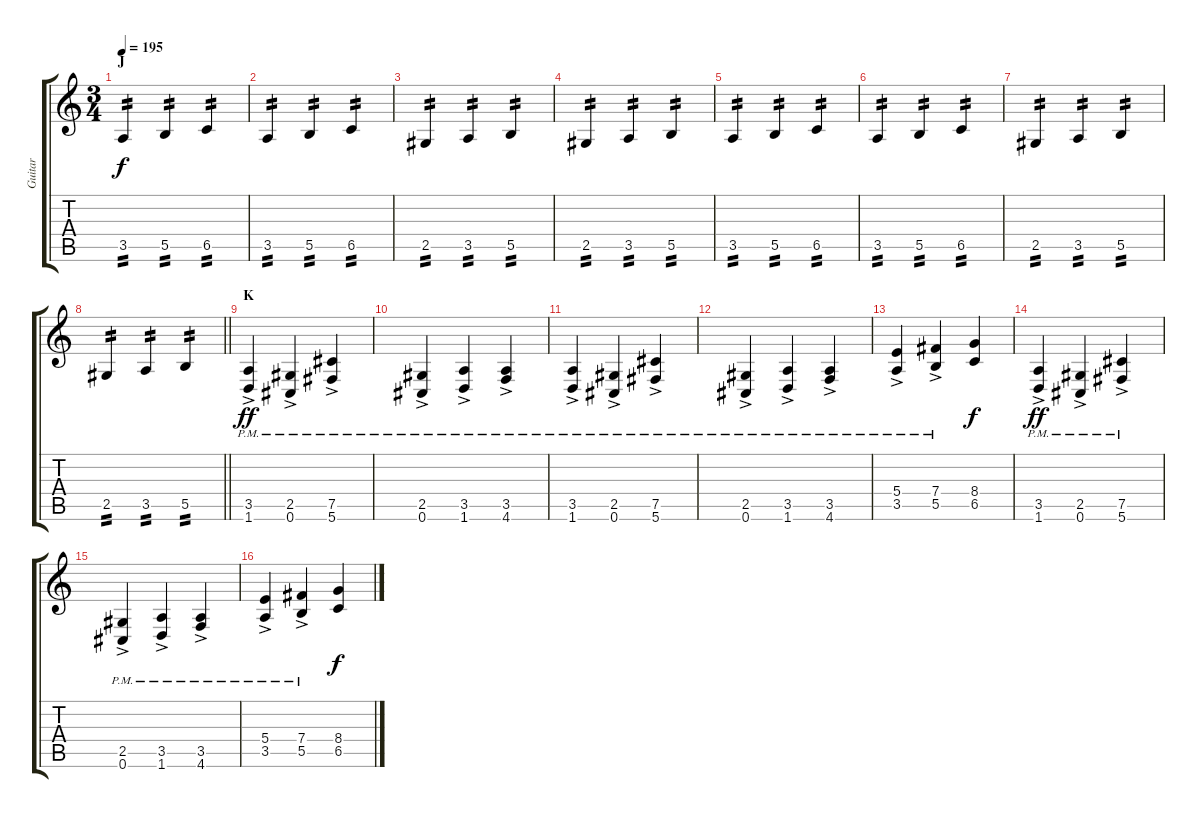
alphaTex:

\track ("Guitar" "Guitar") {instrument distortionguitar}
\staff {score tabs}
\tuning (Db4 Ab3 E3 B2 Gb2 Db2) {hide}
\ts (3 4)
\section ("" "J")
\tempo 195
\clef g2
\ks c
3.5.4{tp 2 dy f} 5.5.4{tp 2} 6.5.4{tp 2} |
3.5.4{tp 2} 5.5.4{tp 2} 6.5.4{tp 2} |
2.5.4{tp 2} 3.5.4{tp 2} 5.5.4{tp 2} |
2.5.4{tp 2} 3.5.4{tp 2} 5.5.4{tp 2} |
3.5.4{tp 2} 5.5.4{tp 2} 6.5.4{tp 2} |
3.5.4{tp 2} 5.5.4{tp 2} 6.5.4{tp 2} |
2.5.4{tp 2} 3.5.4{tp 2} 5.5.4{tp 2} |
\barLineRight lightlight
2.5.4{tp 2} 3.5.4{tp 2} 5.5.4{tp 2} |
\section ("" "K")
(3.5{ac pm} 1.6{ac pm}).4{dy ff} (2.5{ac pm} 0.6{ac pm}).4 (7.5{ac pm} 5.6{ac pm}).4 |
(2.5{ac pm} 0.6{ac pm}).4 (3.5{ac pm} 1.6{ac pm}).4 (3.5{ac pm} 4.6{ac pm}).4 |
(3.5{ac pm} 1.6{ac pm}).4 (2.5{ac pm} 0.6{ac pm}).4 (7.5{ac pm} 5.6{ac pm}).4 |
(2.5{ac pm} 0.6{ac pm}).4 (3.5{ac pm} 1.6{ac pm}).4 (3.5{ac pm} 4.6{ac pm}).4 |
(5.4{ac pm} 3.5{ac pm}).4 (7.4{ac pm} 5.5{ac pm}).4 (8.4 6.5).4{dy f} |
(3.5{ac pm} 1.6{ac pm}).4{dy ff} (2.5{ac pm} 0.6{ac pm}).4 (7.5{ac pm} 5.6{ac pm}).4 |
(2.5{ac pm} 0.6{ac pm}).4 (3.5{ac pm} 1.6{ac pm}).4 (3.5{ac pm} 4.6{ac pm}).4 |
(5.4{ac pm} 3.5{ac pm}).4 (7.4{ac pm} 5.5{ac pm}).4 (8.4 6.5).4{dy f}
